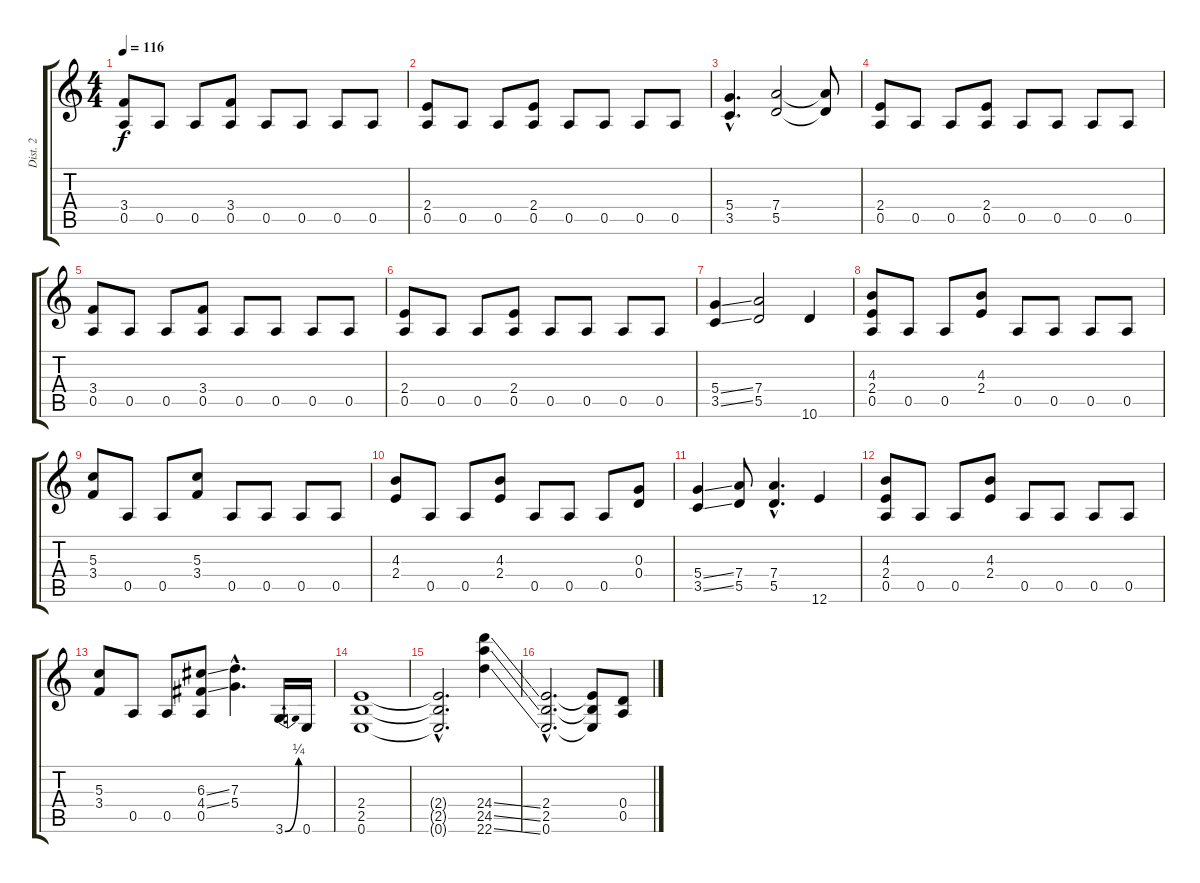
\track ("Dist. 2" "Dist. 2") {instrument distortionguitar}
\staff {score tabs}
\tuning (E4 B3 G3 D3 A2 E2) {hide}
\ts (4 4)
\tempo 116
\clef g2
\ks c
(3.4 0.5).8{dy f} 0.5.8 0.5.8 (3.4 0.5).8 0.5.8 0.5.8 0.5.8 0.5.8 |
(2.4 0.5).8 0.5.8 0.5.8 (2.4 0.5).8 0.5.8 0.5.8 0.5.8 0.5.8 |
(5.4{hac} 3.5{hac}).4{d} (7.4 5.5).2 (7.4{t} 5.5{t}).8 |
(2.4 0.5).8 0.5.8 0.5.8 (2.4 0.5).8 0.5.8 0.5.8 0.5.8 0.5.8 |
(3.4 0.5).8 0.5.8 0.5.8 (3.4 0.5).8 0.5.8 0.5.8 0.5.8 0.5.8 |
(2.4 0.5).8 0.5.8 0.5.8 (2.4 0.5).8 0.5.8 0.5.8 0.5.8 0.5.8 |
(5.4{ss} 3.5{ss}).4 (7.4 5.5).2 10.6.4 |
(4.3 2.4 0.5).8 0.5.8 0.5.8 (4.3 2.4).8 0.5.8 0.5.8 0.5.8 0.5.8 |
(5.3 3.4).8 0.5.8 0.5.8 (5.3 3.4).8 0.5.8 0.5.8 0.5.8 0.5.8 |
(4.3 2.4).8 0.5.8 0.5.8 (4.3 2.4).8 0.5.8 0.5.8 0.5.8 (0.3 0.4).8 |
(5.4{ss} 3.5{ss}).4 (7.4 5.5).8 (7.4{hac} 5.5{hac}).4{d} 12.6.4 |
(4.3 2.4 0.5).8 0.5.8 0.5.8 (4.3 2.4).8 0.5.8 0.5.8 0.5.8 0.5.8 |
(5.3 3.4).8 0.5.8 0.5.8 (6.3{ss} 4.4{ss} 0.5).8 (7.3{hac} 5.4{hac}).4{d} 3.6{be (bend 0 0 60 1)}.16 0.6.16 |
(2.4 2.5 0.6).1 |
(2.4{hac t} 2.5{hac t} 0.6{hac t}).2{d} (24.4{ss} 24.5{ss} 22.6{ss}).4 |
(2.4{hac} 2.5{hac} 0.6{hac}).2{d} (2.4{t} 2.5{t} 0.6{t}).8 (0.4 0.5).8
